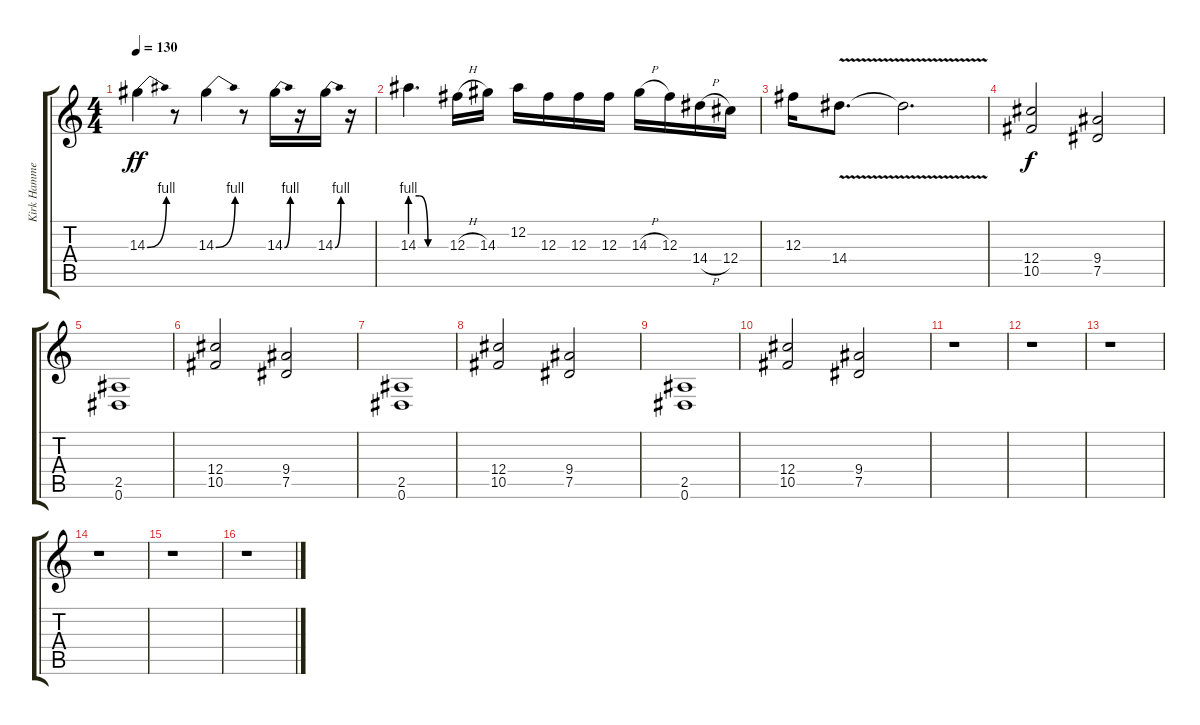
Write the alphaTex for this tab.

\track ("Kirk Hammett" "Kirk Hamme") {instrument distortionguitar}
\staff {score tabs}
\tuning (Eb4 Bb3 Gb3 Db3 Ab2 Eb2) {hide}
\ts (4 4)
\tempo 130
\clef g2
\ks c
14.3{be (bend 0 0 60 4)}.4{dy ff} r.8 14.3{be (bend 0 0 60 4)}.4 r.8 14.3{be (bend 0 0 60 4)}.16 r.16 14.3{be (bend 0 0 60 4)}.16 r.16 |
14.3{be (custom 0 4 15 4 30 0 60 0)}.4{d} 12.3{h}.16 14.3.16 12.2.16 12.3.16 12.3.16 12.3.16 14.3{h}.16 12.3.16 14.4{h}.16 12.4.16 |
12.3.16 14.4{v}.8{d} 14.4{t}.2{d} |
(12.4 10.5).2{dy f instrument distortionguitar} (9.4 7.5).2 |
(2.5 0.6).1 |
(12.4 10.5).2 (9.4 7.5).2 |
(2.5 0.6).1 |
(12.4 10.5).2 (9.4 7.5).2 |
(2.5 0.6).1 |
(12.4 10.5).2 (9.4 7.5).2 |
r.1 |
r.1 |
r.1 |
r.1 |
r.1 |
r.1
